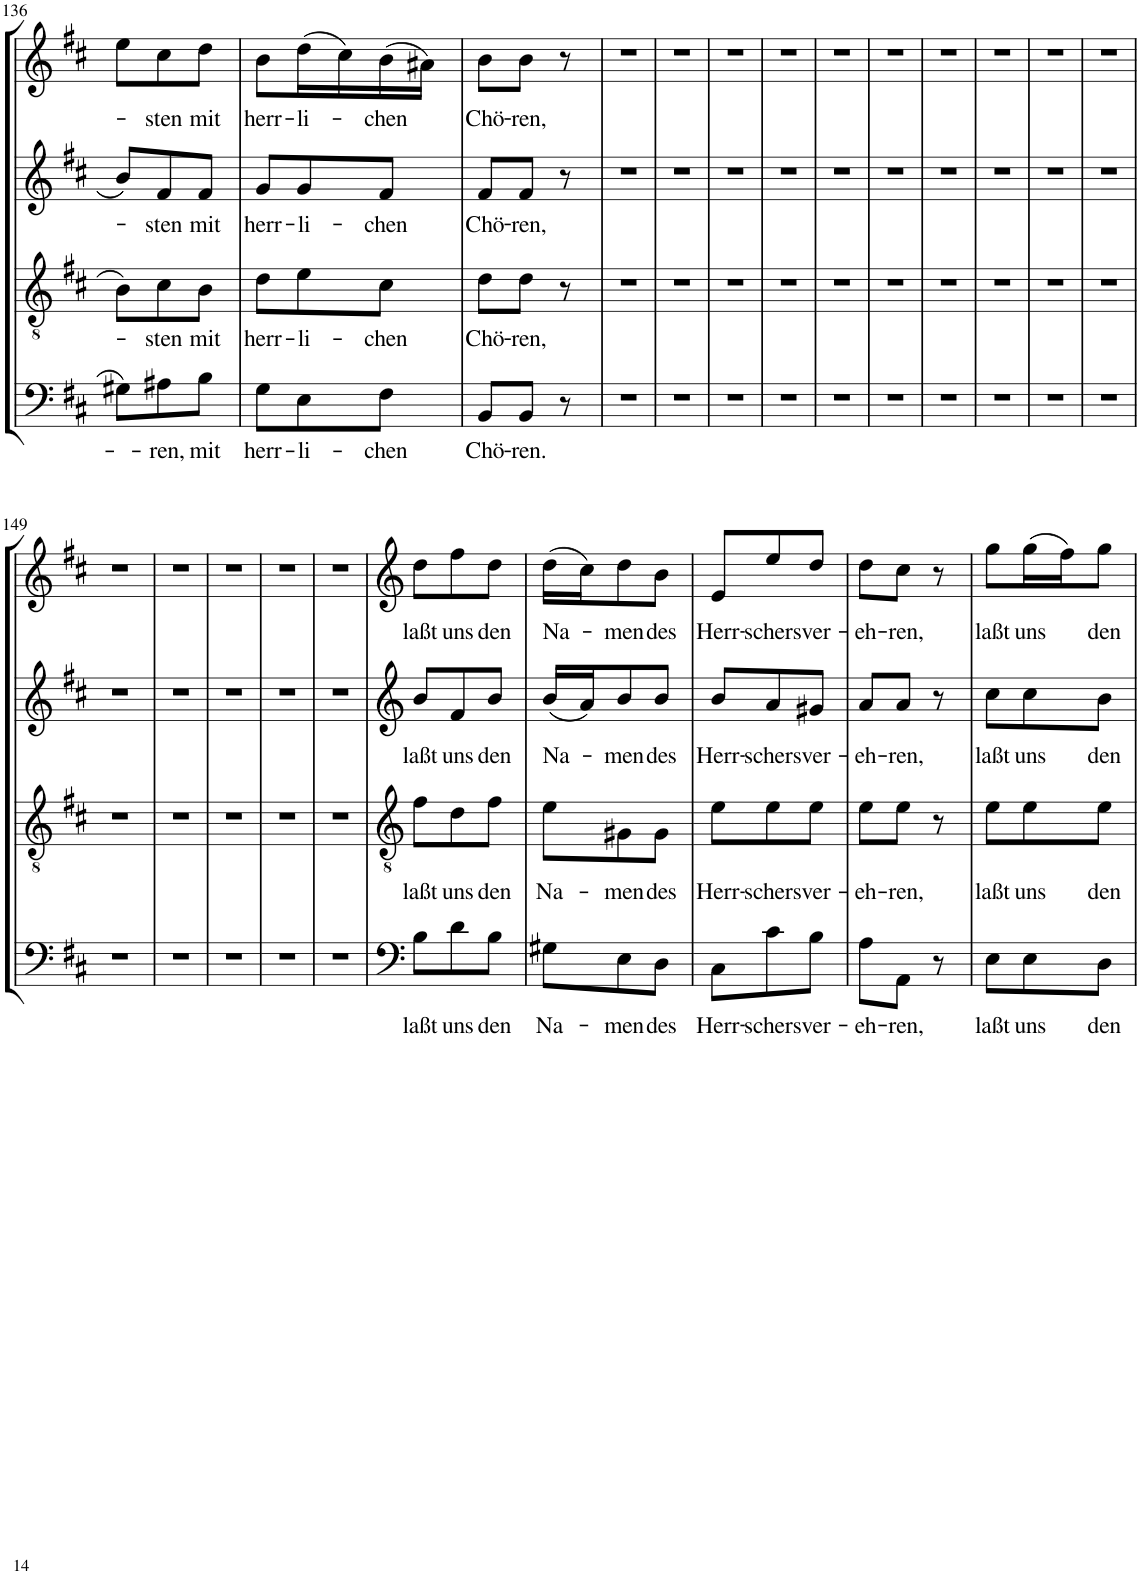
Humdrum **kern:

**kern	**text	**kern	**text	**kern	**text	**kern	**text
*part4	*part4	*part3	*part3	*part2	*part2	*part1	*part1
*staff4	*staff4	*staff3	*staff3	*staff2	*staff2	*staff1	*staff1
*I"BaÃ	*	*I"Tenor	*	*I"Alt	*	*I"Sopran	*
!!LO:PB:g=z
*clefF4	*	*clefGv2	*	*clefG2	*	*clefG2	*
*k[f#c#]	*	*k[f#c#]	*	*k[f#c#]	*	*k[f#c#]	*
*M3/8	*	*M3/8	*	*M3/8	*	*M3/8	*
=136	=136	=136	=136	=136	=136	=136	=136
8G#X\L	.	8B\L	.	8b/L	.	8ee\L	.
!	!LO:LY:b	!	!LO:LY:b	!	!LO:LY:b	!	!LO:LY:b
8A#X\	ren,	8c#\	sten	8f#/	sten	8cc#\	sten
!	!LO:LY:b	!	!LO:LY:b	!	!LO:LY:b	!	!LO:LY:b
8B\J	mit	8B\J	mit	8f#/J	mit	8dd\J	mit
=137	=137	=137	=137	=137	=137	=137	=137
!	!LO:LY:b	!	!LO:LY:b	!	!LO:LY:b	!	!LO:LY:b
8G\L	herr-	8d\L	herr-	8g/L	herr-	8b\L	herr-
!	!LO:LY:b	!	!LO:LY:b	!	!LO:LY:b	!	!LO:LY:b
8E\	li-	8e\	li-	8g/	li-	(16dd\L	li-
.	.	.	.	.	.	16cc#\)	.
!	!LO:LY:b	!	!LO:LY:b	!	!LO:LY:b	!	!LO:LY:b
8F#\J	chen	8c#\J	chen	8f#/J	chen	(16b\	chen
.	.	.	.	.	.	16a#X\JJ)	.
=138	=138	=138	=138	=138	=138	=138	=138
!	!LO:LY:b	!	!LO:LY:b	!	!LO:LY:b	!	!LO:LY:b
8BB/L	Chö-	8d\L	Chö-	8f#/L	Chö-	8b\L	Chö-
!	!LO:LY:b	!	!LO:LY:b	!	!LO:LY:b	!	!LO:LY:b
8BB/J	ren.	8d\J	ren,	8f#/J	ren,	8b\J	ren,
8r	.	8r	.	8r	.	8r	.
=139	=139	=139	=139	=139	=139	=139	=139
4.r	.	4.r	.	4.r	.	4.r	.
=140	=140	=140	=140	=140	=140	=140	=140
4.r	.	4.r	.	4.r	.	4.r	.
=141	=141	=141	=141	=141	=141	=141	=141
4.r	.	4.r	.	4.r	.	4.r	.
=142	=142	=142	=142	=142	=142	=142	=142
4.r	.	4.r	.	4.r	.	4.r	.
=143	=143	=143	=143	=143	=143	=143	=143
4.r	.	4.r	.	4.r	.	4.r	.
=144	=144	=144	=144	=144	=144	=144	=144
4.r	.	4.r	.	4.r	.	4.r	.
=145	=145	=145	=145	=145	=145	=145	=145
4.r	.	4.r	.	4.r	.	4.r	.
=146	=146	=146	=146	=146	=146	=146	=146
4.r	.	4.r	.	4.r	.	4.r	.
=147	=147	=147	=147	=147	=147	=147	=147
4.r	.	4.r	.	4.r	.	4.r	.
=148	=148	=148	=148	=148	=148	=148	=148
4.r	.	4.r	.	4.r	.	4.r	.
!!LO:LB:g=z
=149	=149	=149	=149	=149	=149	=149	=149
4.r	.	4.r	.	4.r	.	4.r	.
=150	=150	=150	=150	=150	=150	=150	=150
4.r	.	4.r	.	4.r	.	4.r	.
=151	=151	=151	=151	=151	=151	=151	=151
4.r	.	4.r	.	4.r	.	4.r	.
=152	=152	=152	=152	=152	=152	=152	=152
4.r	.	4.r	.	4.r	.	4.r	.
=153	=153	=153	=153	=153	=153	=153	=153
4.r	.	4.r	.	4.r	.	4.r	.
=154	=154	=154	=154	=154	=154	=154	=154
!	!LO:LY:b	!	!LO:LY:b	!	!LO:LY:b	!	!LO:LY:b
8B\L	laßt	8f#\L	laßt	8b/L	laßt	8dd\L	laßt
!	!LO:LY:b	!	!LO:LY:b	!	!LO:LY:b	!	!LO:LY:b
8d\	uns	8d\	uns	8f#/	uns	8ff#\	uns
!	!LO:LY:b	!	!LO:LY:b	!	!LO:LY:b	!	!LO:LY:b
8B\J	den	8f#\J	den	8b/J	den	8dd\J	den
=155	=155	=155	=155	=155	=155	=155	=155
!	!LO:LY:b	!	!LO:LY:b	!	!LO:LY:b	!	!LO:LY:b
8G#X\L	Na-	8e\L	Na-	(16b/LL	Na-	(16dd\LL	Na-
.	.	.	.	16a/J)	.	16cc#\J)	.
!	!LO:LY:b	!	!LO:LY:b	!	!LO:LY:b	!	!LO:LY:b
8E\	men	8G#X\	men	8b/	men	8dd\	men
!	!LO:LY:b	!	!LO:LY:b	!	!LO:LY:b	!	!LO:LY:b
8D\J	des	8G#\J	des	8b/J	des	8b\J	des
=156	=156	=156	=156	=156	=156	=156	=156
!	!LO:LY:b	!	!LO:LY:b	!	!LO:LY:b	!	!LO:LY:b
8C#\L	Herr-	8e\L	Herr-	8b/L	Herr-	8e/L	Herr-
!	!LO:LY:b	!	!LO:LY:b	!	!LO:LY:b	!	!LO:LY:b
8c#\	schers	8e\	schers	8a/	schers	8ee/	schers
!	!LO:LY:b	!	!LO:LY:b	!	!LO:LY:b	!	!LO:LY:b
8B\J	ver-	8e\J	ver-	8g#X/J	ver-	8dd/J	ver-
=157	=157	=157	=157	=157	=157	=157	=157
!	!LO:LY:b	!	!LO:LY:b	!	!LO:LY:b	!	!LO:LY:b
8A\L	eh-	8e\L	eh-	8a/L	eh-	8dd\L	eh-
!	!LO:LY:b	!	!LO:LY:b	!	!LO:LY:b	!	!LO:LY:b
8AA\J	ren,	8e\J	ren,	8a/J	ren,	8cc#\J	ren,
8r	.	8r	.	8r	.	8r	.
=158	=158	=158	=158	=158	=158	=158	=158
!	!LO:LY:b	!	!LO:LY:b	!	!LO:LY:b	!	!LO:LY:b
8E\L	laßt	8e\L	laßt	8cc#\L	laßt	8gg\L	laßt
!	!LO:LY:b	!	!LO:LY:b	!	!LO:LY:b	!	!LO:LY:b
8E\	uns	8e\	uns	8cc#\	uns	(16gg\L	uns
.	.	.	.	.	.	16ff#\J)	.
!	!LO:LY:b	!	!LO:LY:b	!	!LO:LY:b	!	!LO:LY:b
8D\J	den	8e\J	den	8b\J	den	8gg\J	den
=	=	=	=	=	=	=	=
*-	*-	*-	*-	*-	*-	*-	*-
